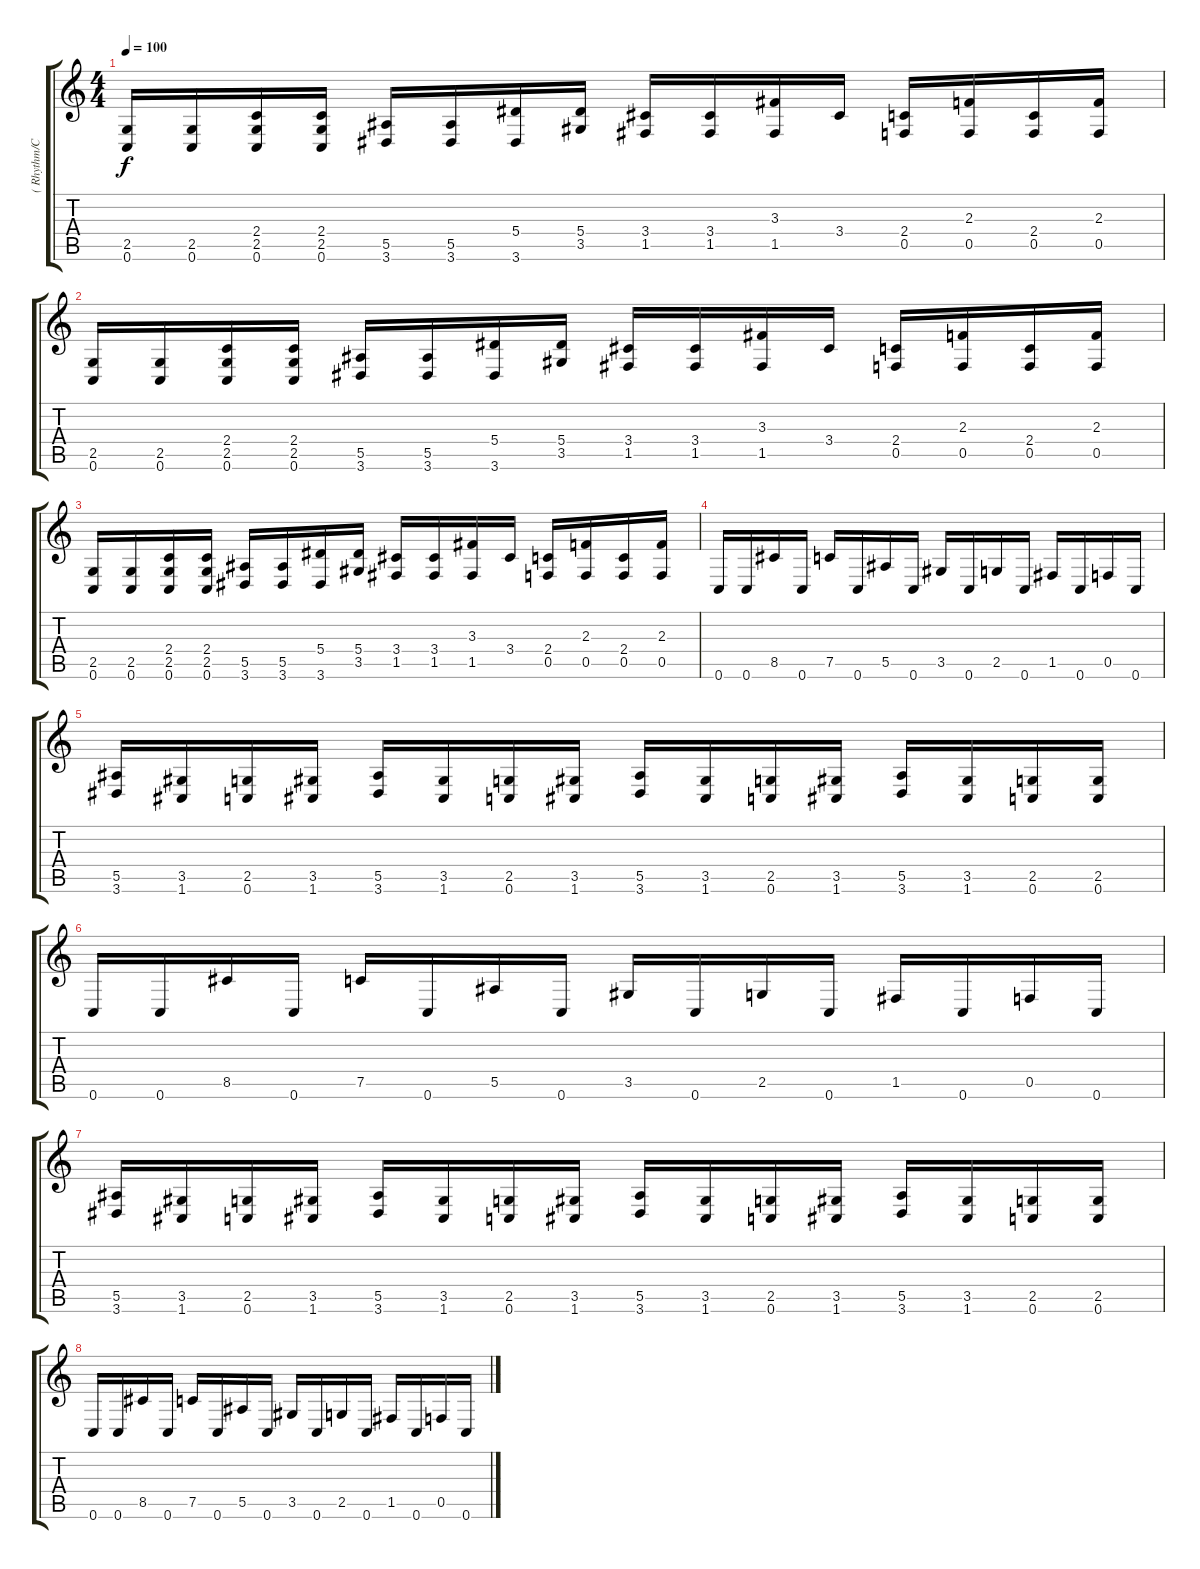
\track ("( Rhythm/Clean )" "( Rhythm/C") {instrument distortionguitar}
\staff {score tabs}
\tuning (C4 G3 Eb3 Bb2 F2 C2) {hide}
\ts (4 4)
\tempo 100
\clef g2
\ks c
(2.5 0.6).16{dy f} (2.5 0.6).16 (2.4 2.5 0.6).16 (2.4 2.5 0.6).16 (5.5 3.6).16 (5.5 3.6).16 (5.4 3.6).16 (5.4 3.5).16 (3.4 1.5).16 (3.4 1.5).16 (3.3 1.5).16 3.4.16 (2.4 0.5).16 (2.3 0.5).16 (2.4 0.5).16 (2.3 0.5).16 |
(2.5 0.6).16 (2.5 0.6).16 (2.4 2.5 0.6).16 (2.4 2.5 0.6).16 (5.5 3.6).16 (5.5 3.6).16 (5.4 3.6).16 (5.4 3.5).16 (3.4 1.5).16 (3.4 1.5).16 (3.3 1.5).16 3.4.16 (2.4 0.5).16 (2.3 0.5).16 (2.4 0.5).16 (2.3 0.5).16 |
(2.5 0.6).16 (2.5 0.6).16 (2.4 2.5 0.6).16 (2.4 2.5 0.6).16 (5.5 3.6).16 (5.5 3.6).16 (5.4 3.6).16 (5.4 3.5).16 (3.4 1.5).16 (3.4 1.5).16 (3.3 1.5).16 3.4.16 (2.4 0.5).16 (2.3 0.5).16 (2.4 0.5).16 (2.3 0.5).16 |
0.6.16 0.6.16 8.5.16 0.6.16 7.5.16 0.6.16 5.5.16 0.6.16 3.5.16 0.6.16 2.5.16 0.6.16 1.5.16 0.6.16 0.5.16 0.6.16 |
(5.5 3.6).16 (3.5 1.6).16 (2.5 0.6).16 (3.5 1.6).16 (5.5 3.6).16 (3.5 1.6).16 (2.5 0.6).16 (3.5 1.6).16 (5.5 3.6).16 (3.5 1.6).16 (2.5 0.6).16 (3.5 1.6).16 (5.5 3.6).16 (3.5 1.6).16 (2.5 0.6).16 (2.5 0.6).16 |
0.6.16 0.6.16 8.5.16 0.6.16 7.5.16 0.6.16 5.5.16 0.6.16 3.5.16 0.6.16 2.5.16 0.6.16 1.5.16 0.6.16 0.5.16 0.6.16 |
(5.5 3.6).16 (3.5 1.6).16 (2.5 0.6).16 (3.5 1.6).16 (5.5 3.6).16 (3.5 1.6).16 (2.5 0.6).16 (3.5 1.6).16 (5.5 3.6).16 (3.5 1.6).16 (2.5 0.6).16 (3.5 1.6).16 (5.5 3.6).16 (3.5 1.6).16 (2.5 0.6).16 (2.5 0.6).16 |
0.6.16 0.6.16 8.5.16 0.6.16 7.5.16 0.6.16 5.5.16 0.6.16 3.5.16 0.6.16 2.5.16 0.6.16 1.5.16 0.6.16 0.5.16 0.6.16
